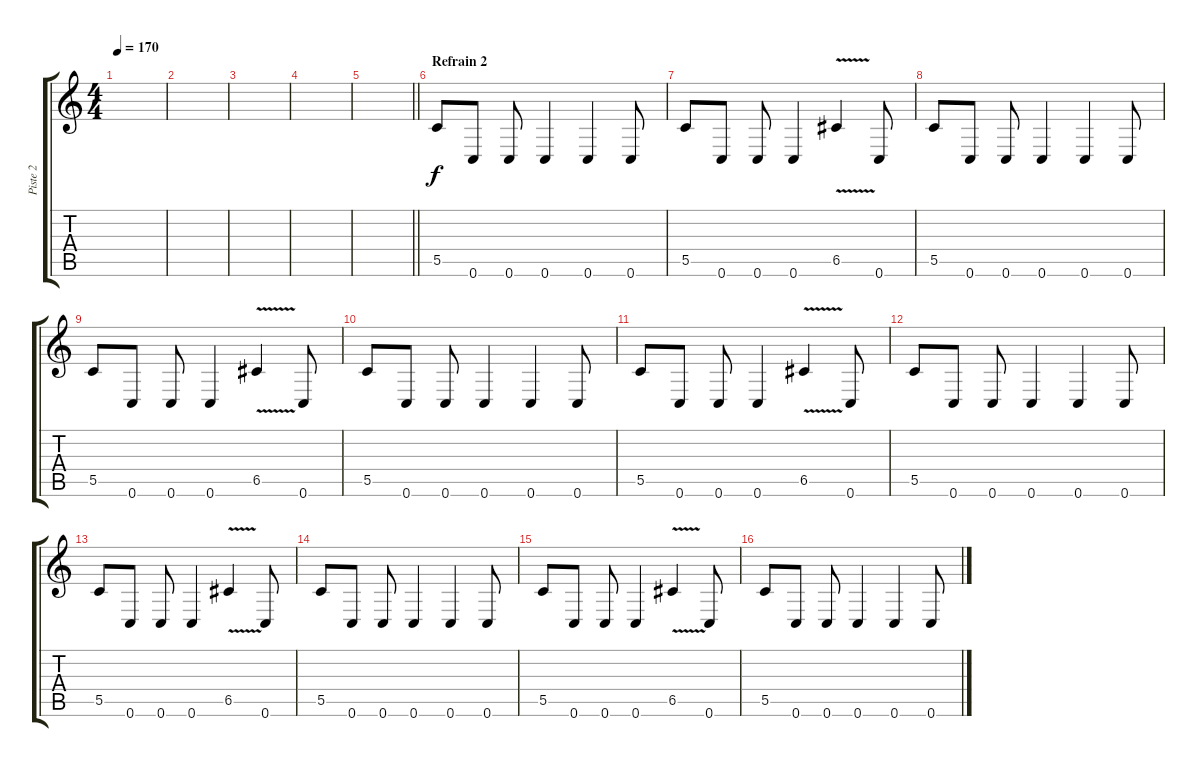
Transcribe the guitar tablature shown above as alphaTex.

\track ("Piste 2" "Piste 2") {instrument distortionguitar}
\staff {score tabs}
\tuning (D4 A3 F3 C3 G2 C2) {hide}
\ts (4 4)
\tempo 170
\clef g2
\ks c
|
|
|
|
\barLineRight lightlight
|
\section ("" "Refrain 2")
5.5.8 0.6.8 0.6.8 0.6.4 0.6.4 0.6.8 |
5.5.8 0.6.8 0.6.8 0.6.4 6.5{v}.4 0.6.8 |
5.5.8 0.6.8 0.6.8 0.6.4 0.6.4 0.6.8 |
5.5.8 0.6.8 0.6.8 0.6.4 6.5{v}.4 0.6.8 |
5.5.8 0.6.8 0.6.8 0.6.4 0.6.4 0.6.8 |
5.5.8 0.6.8 0.6.8 0.6.4 6.5{v}.4 0.6.8 |
5.5.8 0.6.8 0.6.8 0.6.4 0.6.4 0.6.8 |
5.5.8 0.6.8 0.6.8 0.6.4 6.5{v}.4 0.6.8 |
5.5.8 0.6.8 0.6.8 0.6.4 0.6.4 0.6.8 |
5.5.8 0.6.8 0.6.8 0.6.4 6.5{v}.4 0.6.8 |
5.5.8 0.6.8 0.6.8 0.6.4 0.6.4 0.6.8
